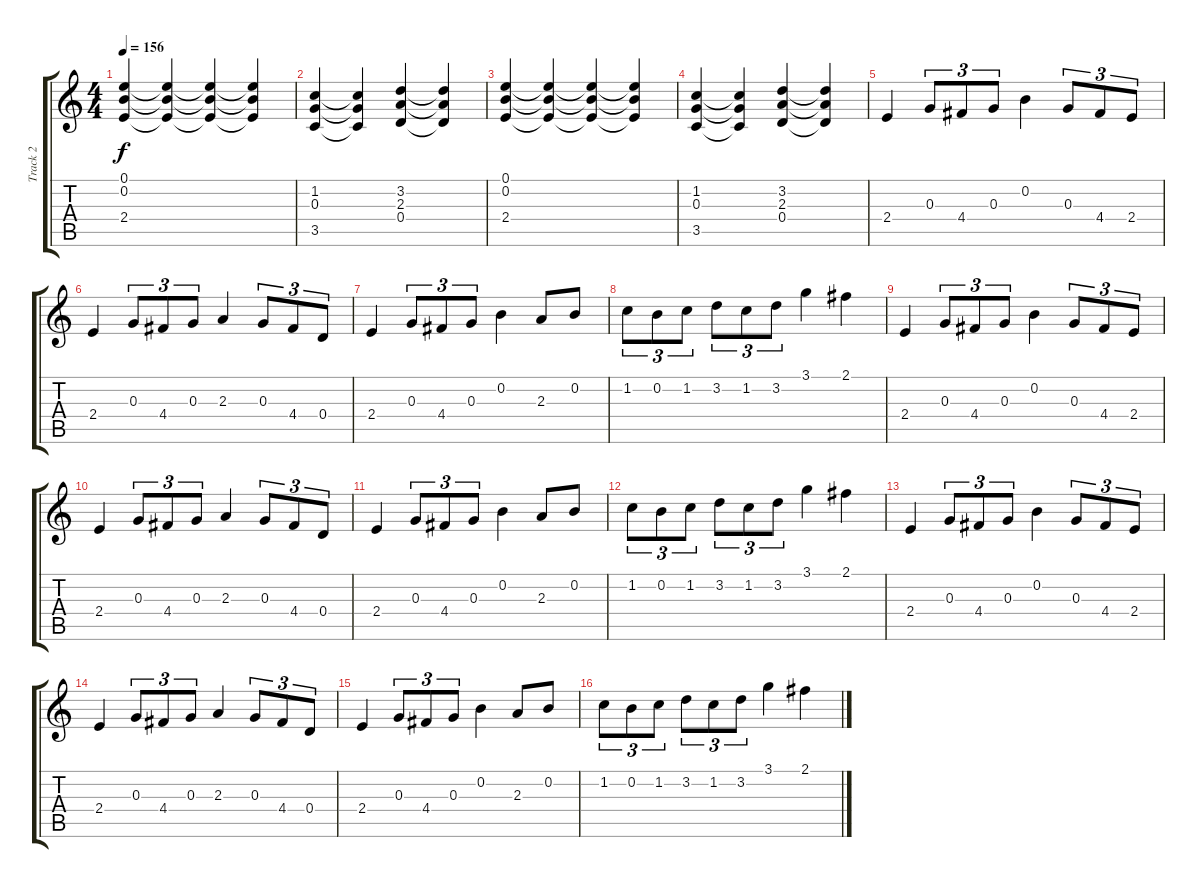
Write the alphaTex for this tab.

\track ("Track 2" "Track 2") {instrument distortionguitar}
\staff {score tabs}
\tuning (E4 B3 G3 D3 A2 D2) {hide}
\ts (4 4)
\tempo 156
\clef g2
\ks c
(0.1 0.2 2.4).4{dy f} (0.1{t} 0.2{t} 2.4{t}).4 (0.1{t} 0.2{t} 2.4{t}).4 (0.1{t} 0.2{t} 2.4{t}).4 |
(1.2 0.3 3.5).4 (1.2{t} 0.3{t} 3.5{t}).4 (3.2 2.3 0.4).4 (3.2{t} 2.3{t} 0.4{t}).4 |
(0.1 0.2 2.4).4 (0.1{t} 0.2{t} 2.4{t}).4 (0.1{t} 0.2{t} 2.4{t}).4 (0.1{t} 0.2{t} 2.4{t}).4 |
(1.2 0.3 3.5).4 (1.2{t} 0.3{t} 3.5{t}).4 (3.2 2.3 0.4).4 (3.2{t} 2.3{t} 0.4{t}).4 |
2.4.4 0.3.8{tu (3 2)} 4.4.8{tu (3 2)} 0.3.8{tu (3 2)} 0.2.4 0.3.8{tu (3 2)} 4.4.8{tu (3 2)} 2.4.8{tu (3 2)} |
2.4.4 0.3.8{tu (3 2)} 4.4.8{tu (3 2)} 0.3.8{tu (3 2)} 2.3.4 0.3.8{tu (3 2)} 4.4.8{tu (3 2)} 0.4.8{tu (3 2)} |
2.4.4 0.3.8{tu (3 2)} 4.4.8{tu (3 2)} 0.3.8{tu (3 2)} 0.2.4 2.3.8 0.2.8 |
1.2.8{tu (3 2)} 0.2.8{tu (3 2)} 1.2.8{tu (3 2)} 3.2.8{tu (3 2)} 1.2.8{tu (3 2)} 3.2.8{tu (3 2)} 3.1.4 2.1.4 |
2.4.4 0.3.8{tu (3 2)} 4.4.8{tu (3 2)} 0.3.8{tu (3 2)} 0.2.4 0.3.8{tu (3 2)} 4.4.8{tu (3 2)} 2.4.8{tu (3 2)} |
2.4.4 0.3.8{tu (3 2)} 4.4.8{tu (3 2)} 0.3.8{tu (3 2)} 2.3.4 0.3.8{tu (3 2)} 4.4.8{tu (3 2)} 0.4.8{tu (3 2)} |
2.4.4 0.3.8{tu (3 2)} 4.4.8{tu (3 2)} 0.3.8{tu (3 2)} 0.2.4 2.3.8 0.2.8 |
1.2.8{tu (3 2)} 0.2.8{tu (3 2)} 1.2.8{tu (3 2)} 3.2.8{tu (3 2)} 1.2.8{tu (3 2)} 3.2.8{tu (3 2)} 3.1.4 2.1.4 |
2.4.4 0.3.8{tu (3 2)} 4.4.8{tu (3 2)} 0.3.8{tu (3 2)} 0.2.4 0.3.8{tu (3 2)} 4.4.8{tu (3 2)} 2.4.8{tu (3 2)} |
2.4.4 0.3.8{tu (3 2)} 4.4.8{tu (3 2)} 0.3.8{tu (3 2)} 2.3.4 0.3.8{tu (3 2)} 4.4.8{tu (3 2)} 0.4.8{tu (3 2)} |
2.4.4 0.3.8{tu (3 2)} 4.4.8{tu (3 2)} 0.3.8{tu (3 2)} 0.2.4 2.3.8 0.2.8 |
1.2.8{tu (3 2)} 0.2.8{tu (3 2)} 1.2.8{tu (3 2)} 3.2.8{tu (3 2)} 1.2.8{tu (3 2)} 3.2.8{tu (3 2)} 3.1.4 2.1.4
